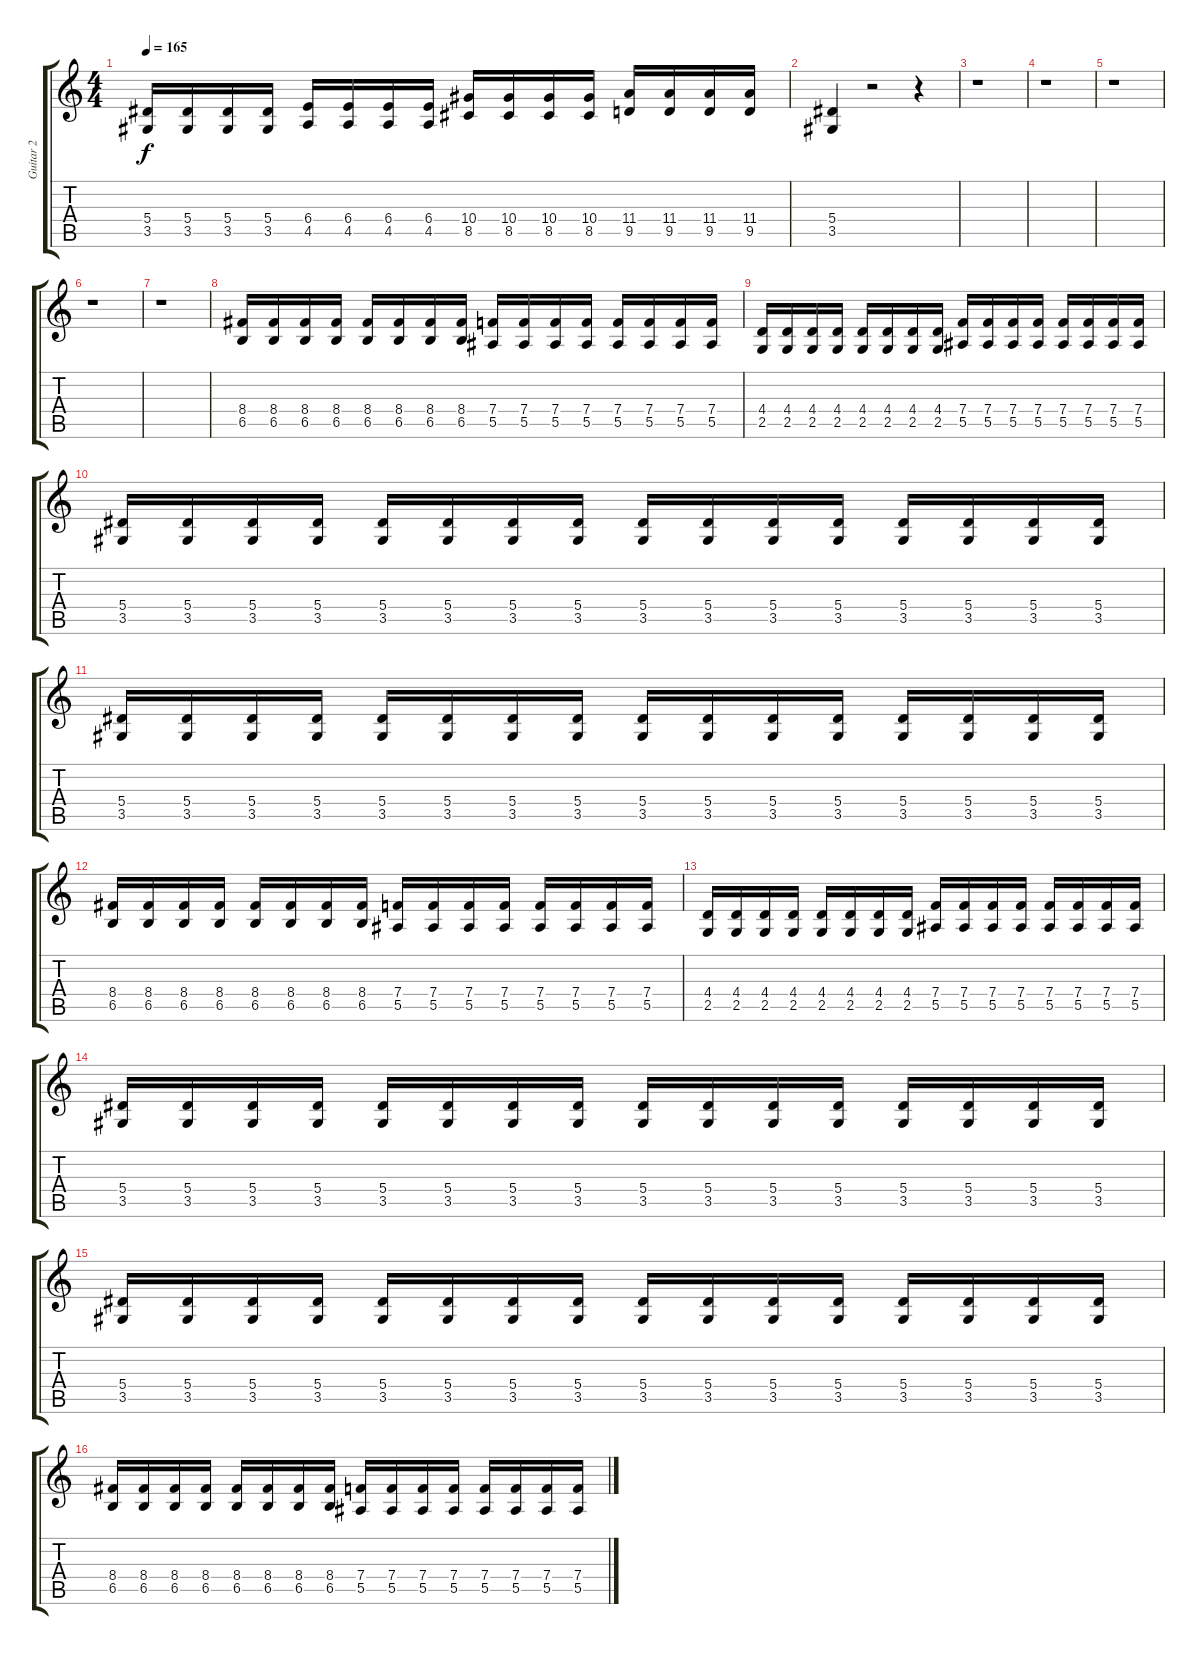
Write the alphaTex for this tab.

\track ("Guitar 2" "Guitar 2") {instrument distortionguitar}
\staff {score tabs}
\tuning (C4 G3 Eb3 Bb2 F2 C2) {hide}
\ts (4 4)
\tempo 165
\clef g2
\ks c
(5.4 3.5).16{dy f} (5.4 3.5).16 (5.4 3.5).16 (5.4 3.5).16 (6.4 4.5).16 (6.4 4.5).16 (6.4 4.5).16 (6.4 4.5).16 (10.4 8.5).16 (10.4 8.5).16 (10.4 8.5).16 (10.4 8.5).16 (11.4 9.5).16 (11.4 9.5).16 (11.4 9.5).16 (11.4 9.5).16 |
(5.4 3.5).4 r.2 r.4 |
r.1 |
r.1 |
r.1 |
r.1 |
r.1 |
(8.4 6.5).16 (8.4 6.5).16 (8.4 6.5).16 (8.4 6.5).16 (8.4 6.5).16 (8.4 6.5).16 (8.4 6.5).16 (8.4 6.5).16 (7.4 5.5).16 (7.4 5.5).16 (7.4 5.5).16 (7.4 5.5).16 (7.4 5.5).16 (7.4 5.5).16 (7.4 5.5).16 (7.4 5.5).16 |
(4.4 2.5).16 (4.4 2.5).16 (4.4 2.5).16 (4.4 2.5).16 (4.4 2.5).16 (4.4 2.5).16 (4.4 2.5).16 (4.4 2.5).16 (7.4 5.5).16 (7.4 5.5).16 (7.4 5.5).16 (7.4 5.5).16 (7.4 5.5).16 (7.4 5.5).16 (7.4 5.5).16 (7.4 5.5).16 |
(5.4 3.5).16 (5.4 3.5).16 (5.4 3.5).16 (5.4 3.5).16 (5.4 3.5).16 (5.4 3.5).16 (5.4 3.5).16 (5.4 3.5).16 (5.4 3.5).16 (5.4 3.5).16 (5.4 3.5).16 (5.4 3.5).16 (5.4 3.5).16 (5.4 3.5).16 (5.4 3.5).16 (5.4 3.5).16 |
(5.4 3.5).16 (5.4 3.5).16 (5.4 3.5).16 (5.4 3.5).16 (5.4 3.5).16 (5.4 3.5).16 (5.4 3.5).16 (5.4 3.5).16 (5.4 3.5).16 (5.4 3.5).16 (5.4 3.5).16 (5.4 3.5).16 (5.4 3.5).16 (5.4 3.5).16 (5.4 3.5).16 (5.4 3.5).16 |
(8.4 6.5).16 (8.4 6.5).16 (8.4 6.5).16 (8.4 6.5).16 (8.4 6.5).16 (8.4 6.5).16 (8.4 6.5).16 (8.4 6.5).16 (7.4 5.5).16 (7.4 5.5).16 (7.4 5.5).16 (7.4 5.5).16 (7.4 5.5).16 (7.4 5.5).16 (7.4 5.5).16 (7.4 5.5).16 |
(4.4 2.5).16 (4.4 2.5).16 (4.4 2.5).16 (4.4 2.5).16 (4.4 2.5).16 (4.4 2.5).16 (4.4 2.5).16 (4.4 2.5).16 (7.4 5.5).16 (7.4 5.5).16 (7.4 5.5).16 (7.4 5.5).16 (7.4 5.5).16 (7.4 5.5).16 (7.4 5.5).16 (7.4 5.5).16 |
(5.4 3.5).16 (5.4 3.5).16 (5.4 3.5).16 (5.4 3.5).16 (5.4 3.5).16 (5.4 3.5).16 (5.4 3.5).16 (5.4 3.5).16 (5.4 3.5).16 (5.4 3.5).16 (5.4 3.5).16 (5.4 3.5).16 (5.4 3.5).16 (5.4 3.5).16 (5.4 3.5).16 (5.4 3.5).16 |
(5.4 3.5).16 (5.4 3.5).16 (5.4 3.5).16 (5.4 3.5).16 (5.4 3.5).16 (5.4 3.5).16 (5.4 3.5).16 (5.4 3.5).16 (5.4 3.5).16 (5.4 3.5).16 (5.4 3.5).16 (5.4 3.5).16 (5.4 3.5).16 (5.4 3.5).16 (5.4 3.5).16 (5.4 3.5).16 |
(8.4 6.5).16 (8.4 6.5).16 (8.4 6.5).16 (8.4 6.5).16 (8.4 6.5).16 (8.4 6.5).16 (8.4 6.5).16 (8.4 6.5).16 (7.4 5.5).16 (7.4 5.5).16 (7.4 5.5).16 (7.4 5.5).16 (7.4 5.5).16 (7.4 5.5).16 (7.4 5.5).16 (7.4 5.5).16
